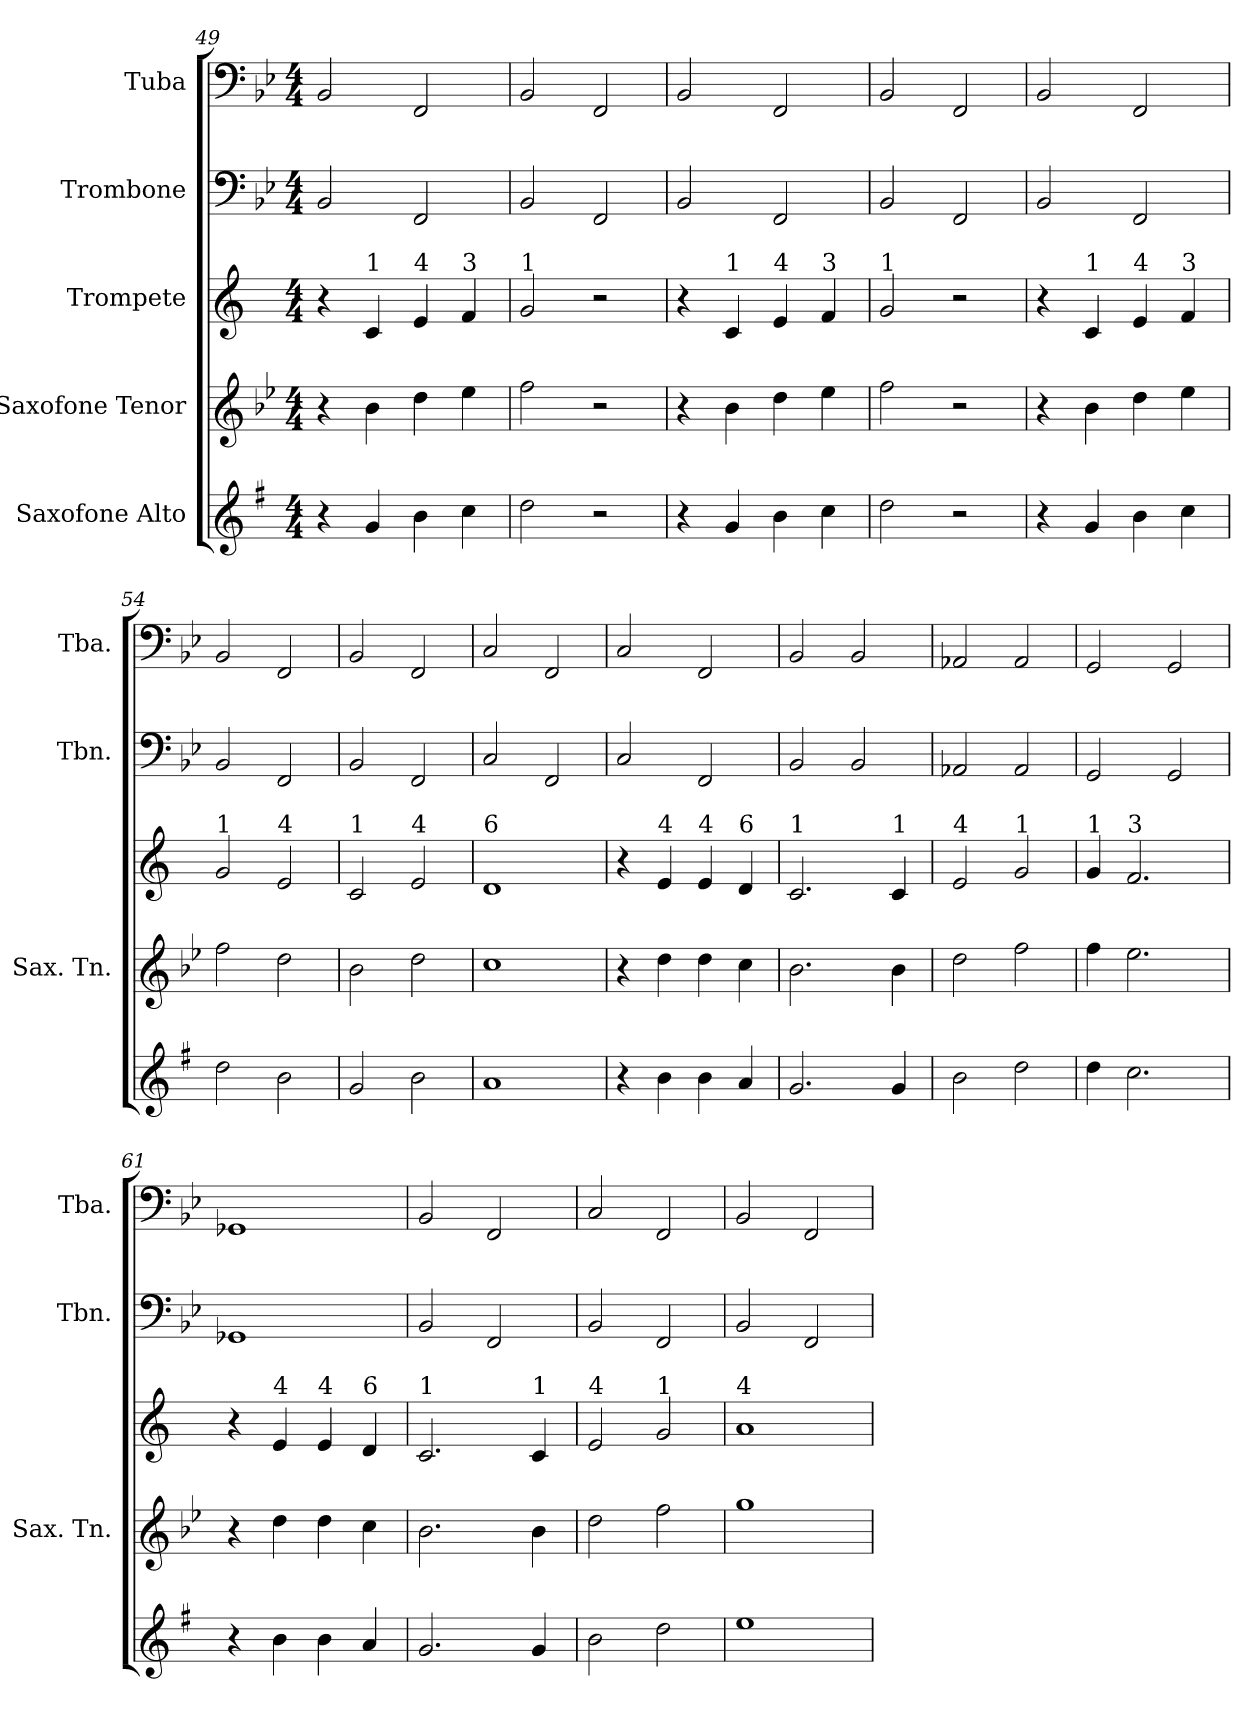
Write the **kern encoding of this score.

**kern	**kern	**kern	**kern	**kern
*part5	*part4	*part3	*part2	*part1
*staff5	*staff4	*staff3	*staff2	*staff1
*I"Saxofone Alto	*I"Saxofone Tenor	*I"Trompete	*I"Trombone	*I"Tuba
*	*I'Sax. Tn.	*	*I'Tbn.	*I'Tba.
*clefG2	*clefG2	*clefG2	*clefF4	*clefF4
*ITrd5c9	*ITrd8c14	*ITrd1c2	*	*
*k[b-e-]	*k[b-e-]	*k[b-e-]	*k[b-e-]	*k[b-e-]
*M4/4	*M4/4	*M4/4	*M4/4	*M4/4
=49	=49	=49	=49	=49
4r	4r	4r	2BB-/	2BB-/
!	!	!LO:TX:a:t=1	!	!
4B-/	4B-\	4B-/	.	.
!	!	!LO:TX:a:t=4	!	!
4d\	4d\	4d/	2FF/	2FF/
!	!	!LO:TX:a:t=3	!	!
4e-\	4e-\	4e-/	.	.
=50	=50	=50	=50	=50
!	!	!LO:TX:a:t=1	!	!
2f\	2f\	2f/	2BB-/	2BB-/
2r	2r	2r	2FF/	2FF/
=51	=51	=51	=51	=51
4r	4r	4r	2BB-/	2BB-/
!	!	!LO:TX:a:t=1	!	!
4B-/	4B-\	4B-/	.	.
!	!	!LO:TX:a:t=4	!	!
4d\	4d\	4d/	2FF/	2FF/
!	!	!LO:TX:a:t=3	!	!
4e-\	4e-\	4e-/	.	.
=52	=52	=52	=52	=52
!	!	!LO:TX:a:t=1	!	!
2f\	2f\	2f/	2BB-/	2BB-/
2r	2r	2r	2FF/	2FF/
=53	=53	=53	=53	=53
4r	4r	4r	2BB-/	2BB-/
!	!	!LO:TX:a:t=1	!	!
4B-/	4B-\	4B-/	.	.
!	!	!LO:TX:a:t=4	!	!
4d\	4d\	4d/	2FF/	2FF/
!	!	!LO:TX:a:t=3	!	!
4e-\	4e-\	4e-/	.	.
=54	=54	=54	=54	=54
!	!	!LO:TX:a:t=1	!	!
2f\	2f\	2f/	2BB-/	2BB-/
!	!	!LO:TX:a:t=4	!	!
2d\	2d\	2d/	2FF/	2FF/
=55	=55	=55	=55	=55
!	!	!LO:TX:a:t=1	!	!
2B-/	2B-\	2B-/	2BB-/	2BB-/
!	!	!LO:TX:a:t=4	!	!
2d\	2d\	2d/	2FF/	2FF/
=56	=56	=56	=56	=56
!	!	!LO:TX:a:t=6	!	!
1c	1c	1c	2C/	2C/
.	.	.	2FF/	2FF/
!!LO:LB:g=z
=57	=57	=57	=57	=57
4r	4r	4r	2C/	2C/
!	!	!LO:TX:a:t=4	!	!
4d\	4d\	4d/	.	.
!	!	!LO:TX:a:t=4	!	!
4d\	4d\	4d/	2FF/	2FF/
!	!	!LO:TX:a:t=6	!	!
4c/	4c\	4c/	.	.
=58	=58	=58	=58	=58
!	!	!LO:TX:a:t=1	!	!
2.B-/	2.B-\	2.B-/	2BB-/	2BB-/
.	.	.	2BB-/	2BB-/
!	!	!LO:TX:a:t=1	!	!
4B-/	4B-\	4B-/	.	.
=59	=59	=59	=59	=59
!	!	!LO:TX:a:t=4	!	!
2d\	2d\	2d/	2AA-X/	2AA-X/
!	!	!LO:TX:a:t=1	!	!
2f\	2f\	2f/	2AA-/	2AA-/
=60	=60	=60	=60	=60
!	!	!LO:TX:a:t=1	!	!
4f\	4f\	4f/	2GG/	2GG/
!	!	!LO:TX:a:t=3	!	!
2.e-\	2.e-\	2.e-/	.	.
.	.	.	2GG/	2GG/
=61	=61	=61	=61	=61
4r	4r	4r	1GG-X	1GG-X
!	!	!LO:TX:a:t=4	!	!
4d\	4d\	4d/	.	.
!	!	!LO:TX:a:t=4	!	!
4d\	4d\	4d/	.	.
!	!	!LO:TX:a:t=6	!	!
4c/	4c\	4c/	.	.
=62	=62	=62	=62	=62
!	!	!LO:TX:a:t=1	!	!
2.B-/	2.B-\	2.B-/	2BB-/	2BB-/
.	.	.	2FF/	2FF/
!	!	!LO:TX:a:t=1	!	!
4B-/	4B-\	4B-/	.	.
=63	=63	=63	=63	=63
!	!	!LO:TX:a:t=4	!	!
2d\	2d\	2d/	2BB-/	2C/
!	!	!LO:TX:a:t=1	!	!
2f\	2f\	2f/	2FF/	2FF/
=64	=64	=64	=64	=64
!	!	!LO:TX:a:t=4	!	!
1g	1g	1g	2BB-/	2BB-/
.	.	.	2FF/	2FF/
=	=	=	=	=
*-	*-	*-	*-	*-
